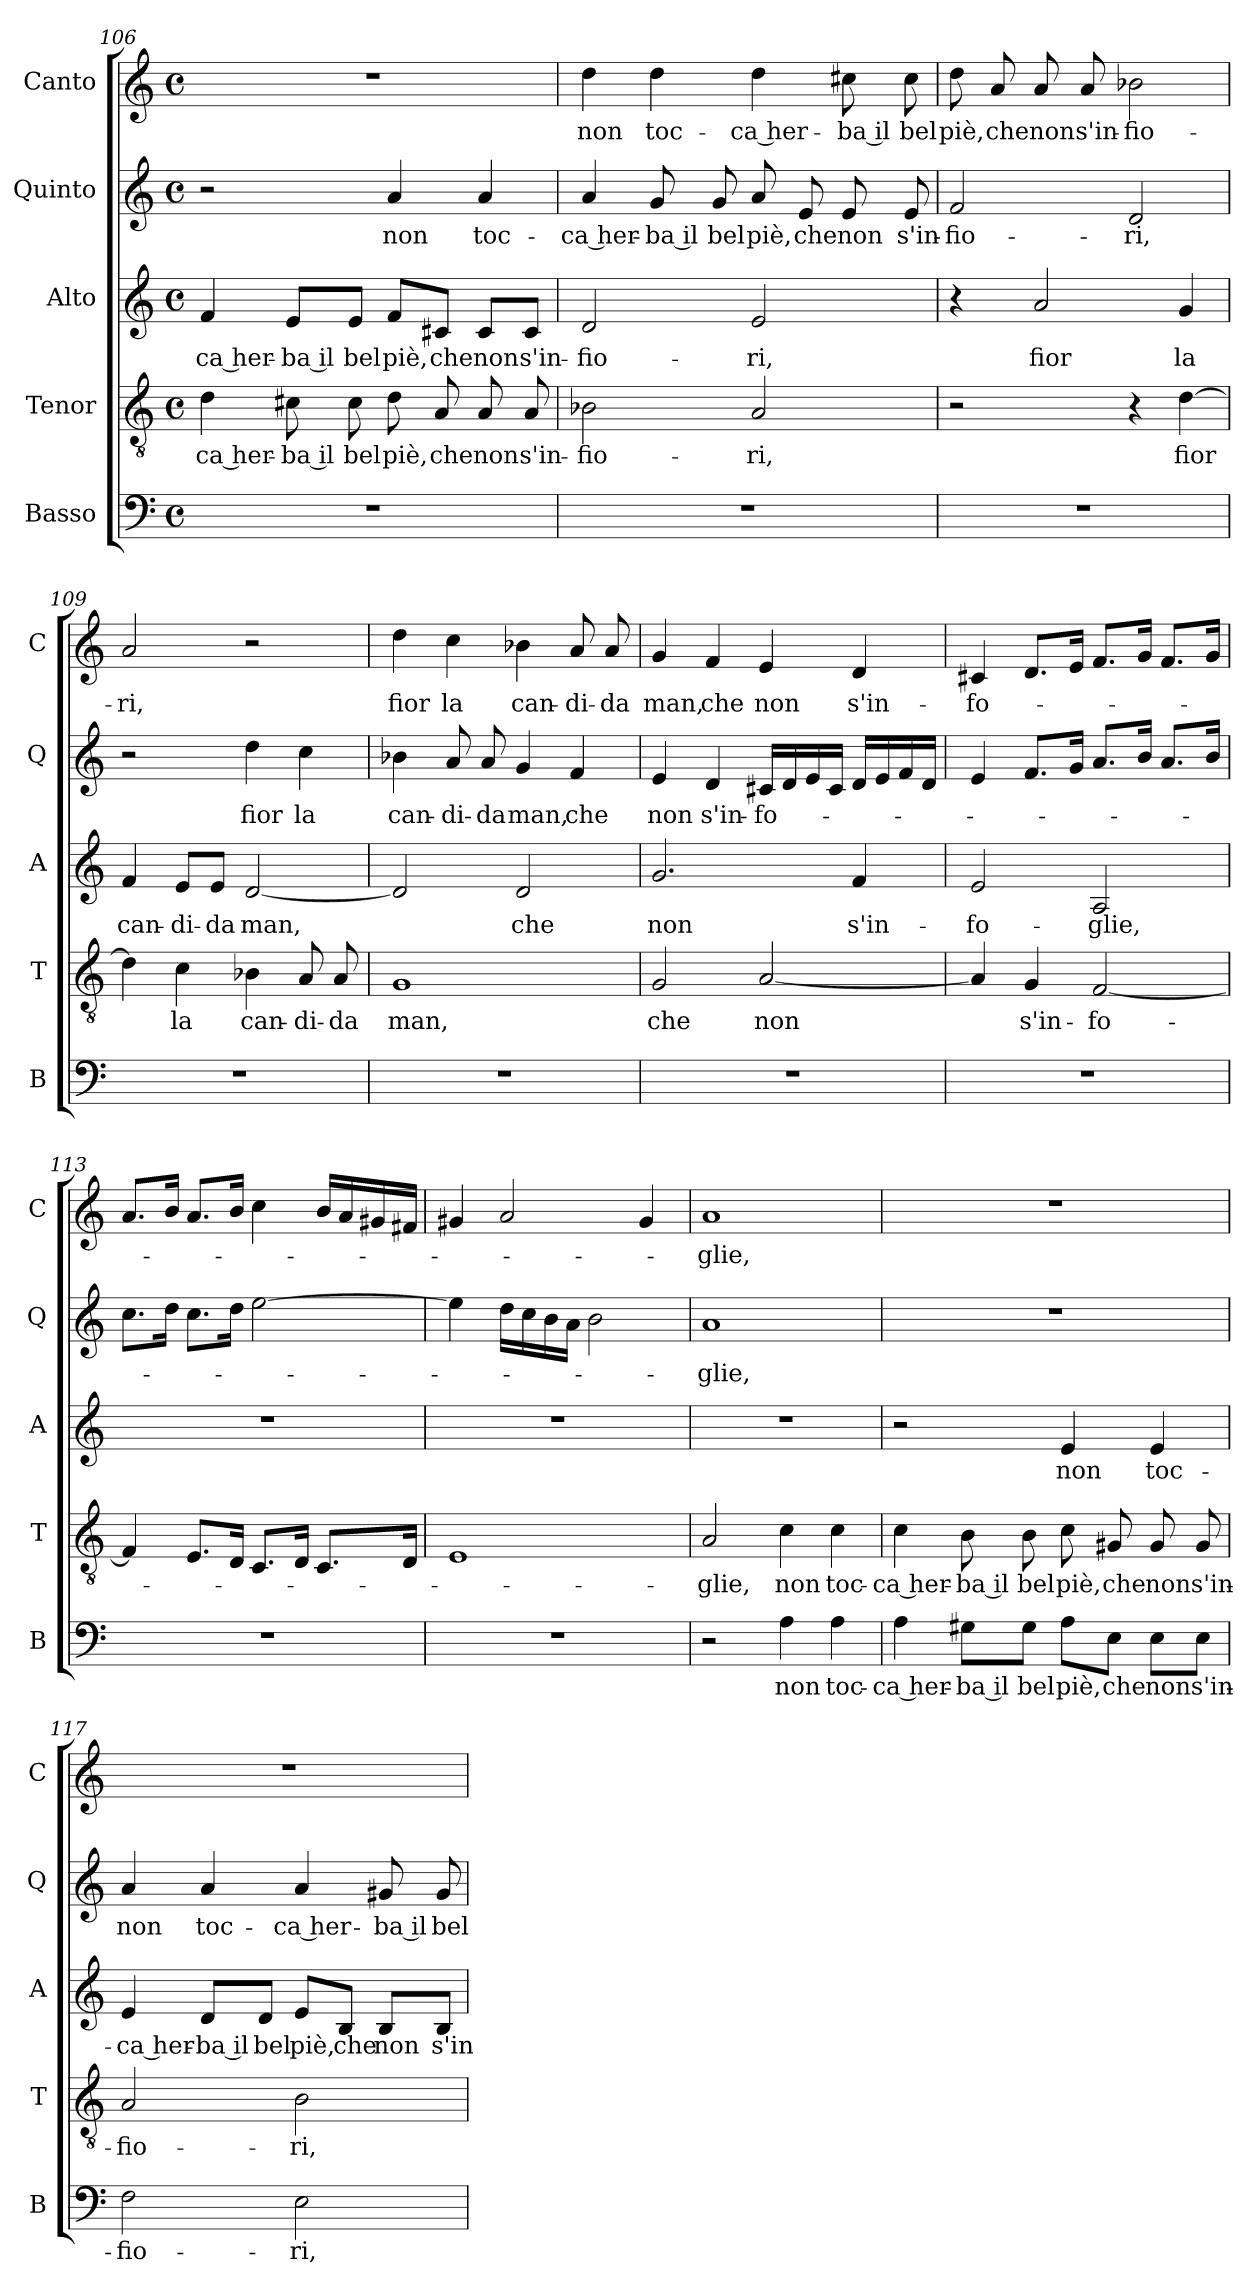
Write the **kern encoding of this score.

**kern	**text	**kern	**text	**kern	**text	**kern	**text	**kern	**text
*part5	*part5	*part4	*part4	*part3	*part3	*part2	*part2	*part1	*part1
*staff5	*staff5	*staff4	*staff4	*staff3	*staff3	*staff2	*staff2	*staff1	*staff1
*I"Basso	*	*I"Tenor	*	*I"Alto	*	*I"Quinto	*	*I"Canto	*
*I'B	*	*I'T	*	*I'A	*	*I'Q	*	*I'C	*
*clefF4	*	*clefGv2	*	*clefG2	*	*clefG2	*	*clefG2	*
*k[]	*	*k[]	*	*k[]	*	*k[]	*	*k[]	*
*C:	*	*C:	*	*C:	*	*C:	*	*C:	*
*M4/4	*	*M4/4	*	*M4/4	*	*M4/4	*	*M4/4	*
*met(c)	*	*met(c)	*	*met(c)	*	*met(c)	*	*met(c)	*
=106	=106	=106	=106	=106	=106	=106	=106	=106	=106
!	!	!	!LO:LY:b	!	!LO:LY:b	!	!	!	!
1r	.	4d\	-ca her-	4f/	-ca her-	2r	.	1r	.
!	!	!	!LO:LY:b	!	!LO:LY:b	!	!	!	!
.	.	8c#X\	-ba il	8e/L	-ba il	.	.	.	.
!	!	!	!LO:LY:b	!	!LO:LY:b	!	!	!	!
.	.	8c#\	bel	8e/J	bel	.	.	.	.
!	!	!	!LO:LY:b	!	!LO:LY:b	!	!LO:LY:b	!	!
.	.	8d\	piè,	8f/L	piè,	4a/	non	.	.
!	!	!	!LO:LY:b	!	!LO:LY:b	!	!	!	!
.	.	8A/	che	8c#X/J	che	.	.	.	.
!	!	!	!LO:LY:b	!	!LO:LY:b	!	!LO:LY:b	!	!
.	.	8A/	non	8c#/L	non	4a/	toc-	.	.
!	!	!	!LO:LY:b	!	!LO:LY:b	!	!	!	!
.	.	8A/	s'in-	8c#/J	s'in-	.	.	.	.
=107	=107	=107	=107	=107	=107	=107	=107	=107	=107
!	!	!	!LO:LY:b	!	!LO:LY:b	!	!LO:LY:b	!	!LO:LY:b
1r	.	2B-X\	-fio-	2d/	-fio-	4a/	-ca her-	4dd\	non
!	!	!	!	!	!	!	!LO:LY:b	!	!LO:LY:b
.	.	.	.	.	.	8g/	-ba il	4dd\	toc-
!	!	!	!	!	!	!	!LO:LY:b	!	!
.	.	.	.	.	.	8g/	bel	.	.
!	!	!	!LO:LY:b	!	!LO:LY:b	!	!LO:LY:b	!	!LO:LY:b
.	.	2A/	-ri,	2e/	-ri,	8a/	piè,	4dd\	-ca her-
!	!	!	!	!	!	!	!LO:LY:b	!	!
.	.	.	.	.	.	8e/	che	.	.
!	!	!	!	!	!	!	!LO:LY:b	!	!LO:LY:b
.	.	.	.	.	.	8e/	non	8cc#X\	-ba il
!	!	!	!	!	!	!	!LO:LY:b	!	!LO:LY:b
.	.	.	.	.	.	8e/	s'in-	8cc#\	bel
=108	=108	=108	=108	=108	=108	=108	=108	=108	=108
!	!	!	!	!	!	!	!LO:LY:b	!	!LO:LY:b
1r	.	2r	.	4r	.	2f/	-fio-	8dd\	piè,
!	!	!	!	!	!	!	!	!	!LO:LY:b
.	.	.	.	.	.	.	.	8a/	che
!	!	!	!	!	!LO:LY:b	!	!	!	!LO:LY:b
.	.	.	.	2a/	fior	.	.	8a/	non
!	!	!	!	!	!	!	!	!	!LO:LY:b
.	.	.	.	.	.	.	.	8a/	s'in-
!	!	!	!	!	!	!	!LO:LY:b	!	!LO:LY:b
.	.	4r	.	.	.	2d/	-ri,	2b-X\	-fio-
!	!	!	!LO:LY:b	!	!LO:LY:b	!	!	!	!
.	.	[4d\	fior	4g/	la	.	.	.	.
!!LO:PB:g=z
=109	=109	=109	=109	=109	=109	=109	=109	=109	=109
!	!	!	!	!	!LO:LY:b	!	!	!	!LO:LY:b
1r	.	4d\]	.	4f/	can-	2r	.	2a/	-ri,
!	!	!	!LO:LY:b	!	!LO:LY:b	!	!	!	!
.	.	4c\	la	8e/L	-di-	.	.	.	.
!	!	!	!	!	!LO:LY:b	!	!	!	!
.	.	.	.	8e/J	-da	.	.	.	.
!	!	!	!LO:LY:b	!	!LO:LY:b	!	!LO:LY:b	!	!
.	.	4B-X\	can-	[2d/	man,	4dd\	fior	2r	.
!	!	!	!LO:LY:b	!	!	!	!LO:LY:b	!	!
.	.	8A/	-di-	.	.	4cc\	la	.	.
!	!	!	!LO:LY:b	!	!	!	!	!	!
.	.	8A/	-da	.	.	.	.	.	.
=110	=110	=110	=110	=110	=110	=110	=110	=110	=110
!	!	!	!LO:LY:b	!	!	!	!LO:LY:b	!	!LO:LY:b
1r	.	1G	man,	2d/]	.	4b-X\	can-	4dd\	fior
!	!	!	!	!	!	!	!LO:LY:b	!	!LO:LY:b
.	.	.	.	.	.	8a/	-di-	4cc\	la
!	!	!	!	!	!	!	!LO:LY:b	!	!
.	.	.	.	.	.	8a/	-da	.	.
!	!	!	!	!	!LO:LY:b	!	!LO:LY:b	!	!LO:LY:b
.	.	.	.	2d/	che	4g/	man,	4b-X\	can-
!	!	!	!	!	!	!	!LO:LY:b	!	!LO:LY:b
.	.	.	.	.	.	4f/	che	8a/	-di-
!	!	!	!	!	!	!	!	!	!LO:LY:b
.	.	.	.	.	.	.	.	8a/	-da
=111	=111	=111	=111	=111	=111	=111	=111	=111	=111
!	!	!	!LO:LY:b	!	!LO:LY:b	!	!LO:LY:b	!	!LO:LY:b
1r	.	2G/	che	2.g/	non	4e/	non	4g/	man,
!	!	!	!	!	!	!	!LO:LY:b	!	!LO:LY:b
.	.	.	.	.	.	4d/	s'in-	4f/	che
!	!	!	!LO:LY:b	!	!	!	!LO:LY:b	!	!LO:LY:b
.	.	[2A/	non	.	.	16c#X/LL	-fo-	4e/	non
.	.	.	.	.	.	16d/	.	.	.
.	.	.	.	.	.	16e/	.	.	.
.	.	.	.	.	.	16c#/JJ	.	.	.
!	!	!	!	!	!LO:LY:b	!	!	!	!LO:LY:b
.	.	.	.	4f/	s'in-	16d/LL	.	4d/	s'in-
.	.	.	.	.	.	16e/	.	.	.
.	.	.	.	.	.	16f/	.	.	.
.	.	.	.	.	.	16d/JJ	.	.	.
=112	=112	=112	=112	=112	=112	=112	=112	=112	=112
!	!	!	!	!	!LO:LY:b	!	!	!	!LO:LY:b
1r	.	4A/]	.	2e/	-fo-	4e/	.	4c#X/	-fo-
!	!	!	!LO:LY:b	!	!	!	!	!	!
.	.	4G/	s'in-	.	.	8.f/L	.	8.d/L	.
.	.	.	.	.	.	16g/Jk	.	16e/Jk	.
!	!	!	!LO:LY:b	!	!LO:LY:b	!	!	!	!
.	.	[2F/	-fo-	2A/	-glie,	8.a/L	.	8.f/L	.
.	.	.	.	.	.	16b/Jk	.	16g/Jk	.
.	.	.	.	.	.	8.a/L	.	8.f/L	.
.	.	.	.	.	.	16b/Jk	.	16g/Jk	.
!!LO:LB:g=z
=113	=113	=113	=113	=113	=113	=113	=113	=113	=113
1r	.	4F/]	.	1r	.	8.cc\L	.	8.a/L	.
.	.	.	.	.	.	16dd\Jk	.	16b/Jk	.
.	.	8.E/L	.	.	.	8.cc\L	.	8.a/L	.
.	.	16D/Jk	.	.	.	16dd\Jk	.	16b/Jk	.
.	.	8.C/L	.	.	.	[2ee\	.	4cc\	.
.	.	16D/Jk	.	.	.	.	.	.	.
.	.	8.C/L	.	.	.	.	.	16b/LL	.
.	.	.	.	.	.	.	.	16a/	.
.	.	.	.	.	.	.	.	16g#X/	.
.	.	16D/Jk	.	.	.	.	.	16f#X/JJ	.
=114	=114	=114	=114	=114	=114	=114	=114	=114	=114
1r	.	1E	.	1r	.	4ee\]	.	4g#X/	.
.	.	.	.	.	.	16dd\LL	.	2a/	.
.	.	.	.	.	.	16cc\	.	.	.
.	.	.	.	.	.	16b\	.	.	.
.	.	.	.	.	.	16a\JJ	.	.	.
.	.	.	.	.	.	2b\	.	.	.
.	.	.	.	.	.	.	.	4g#/	.
=115	=115	=115	=115	=115	=115	=115	=115	=115	=115
!	!	!	!LO:LY:b	!	!	!	!LO:LY:b	!	!LO:LY:b
2r	.	2A/	-glie,	1r	.	1a	-glie,	1a	-glie,
!	!LO:LY:b	!	!LO:LY:b	!	!	!	!	!	!
4A\	non	4c\	non	.	.	.	.	.	.
!	!LO:LY:b	!	!LO:LY:b	!	!	!	!	!	!
4A\	toc-	4c\	toc-	.	.	.	.	.	.
=116	=116	=116	=116	=116	=116	=116	=116	=116	=116
!	!LO:LY:b	!	!LO:LY:b	!	!	!	!	!	!
4A\	-ca her-	4c\	-ca her-	2r	.	1r	.	1r	.
!	!LO:LY:b	!	!LO:LY:b	!	!	!	!	!	!
8G#X\L	-ba il	8B\	-ba il	.	.	.	.	.	.
!	!LO:LY:b	!	!LO:LY:b	!	!	!	!	!	!
8G#\J	bel	8B\	bel	.	.	.	.	.	.
!	!LO:LY:b	!	!LO:LY:b	!	!LO:LY:b	!	!	!	!
8A\L	piè,	8c\	piè,	4e/	non	.	.	.	.
!	!LO:LY:b	!	!LO:LY:b	!	!	!	!	!	!
8E\J	che	8G#X/	che	.	.	.	.	.	.
!	!LO:LY:b	!	!LO:LY:b	!	!LO:LY:b	!	!	!	!
8E\L	non	8G#/	non	4e/	toc-	.	.	.	.
!	!LO:LY:b	!	!LO:LY:b	!	!	!	!	!	!
8E\J	s'in-	8G#/	s'in-	.	.	.	.	.	.
!!LO:LB:g=z
=117	=117	=117	=117	=117	=117	=117	=117	=117	=117
!	!LO:LY:b	!	!LO:LY:b	!	!LO:LY:b	!	!LO:LY:b	!	!
2F\	-fio-	2A/	-fio-	4e/	-ca her-	4a/	non	1r	.
!	!	!	!	!	!LO:LY:b	!	!LO:LY:b	!	!
.	.	.	.	8d/L	-ba il	4a/	toc-	.	.
!	!	!	!	!	!LO:LY:b	!	!	!	!
.	.	.	.	8d/J	bel	.	.	.	.
!	!LO:LY:b	!	!LO:LY:b	!	!LO:LY:b	!	!LO:LY:b	!	!
2E\	-ri,	2B\	-ri,	8e/L	piè,	4a/	-ca her-	.	.
!	!	!	!	!	!LO:LY:b	!	!	!	!
.	.	.	.	8B/J	che	.	.	.	.
!	!	!	!	!	!LO:LY:b	!	!LO:LY:b	!	!
.	.	.	.	8B/L	non	8g#X/	-ba il	.	.
!	!	!	!	!	!LO:LY:b	!	!LO:LY:b	!	!
.	.	.	.	8B/J	s'in-	8g#/	bel	.	.
=	=	=	=	=	=	=	=	=	=
*-	*-	*-	*-	*-	*-	*-	*-	*-	*-
